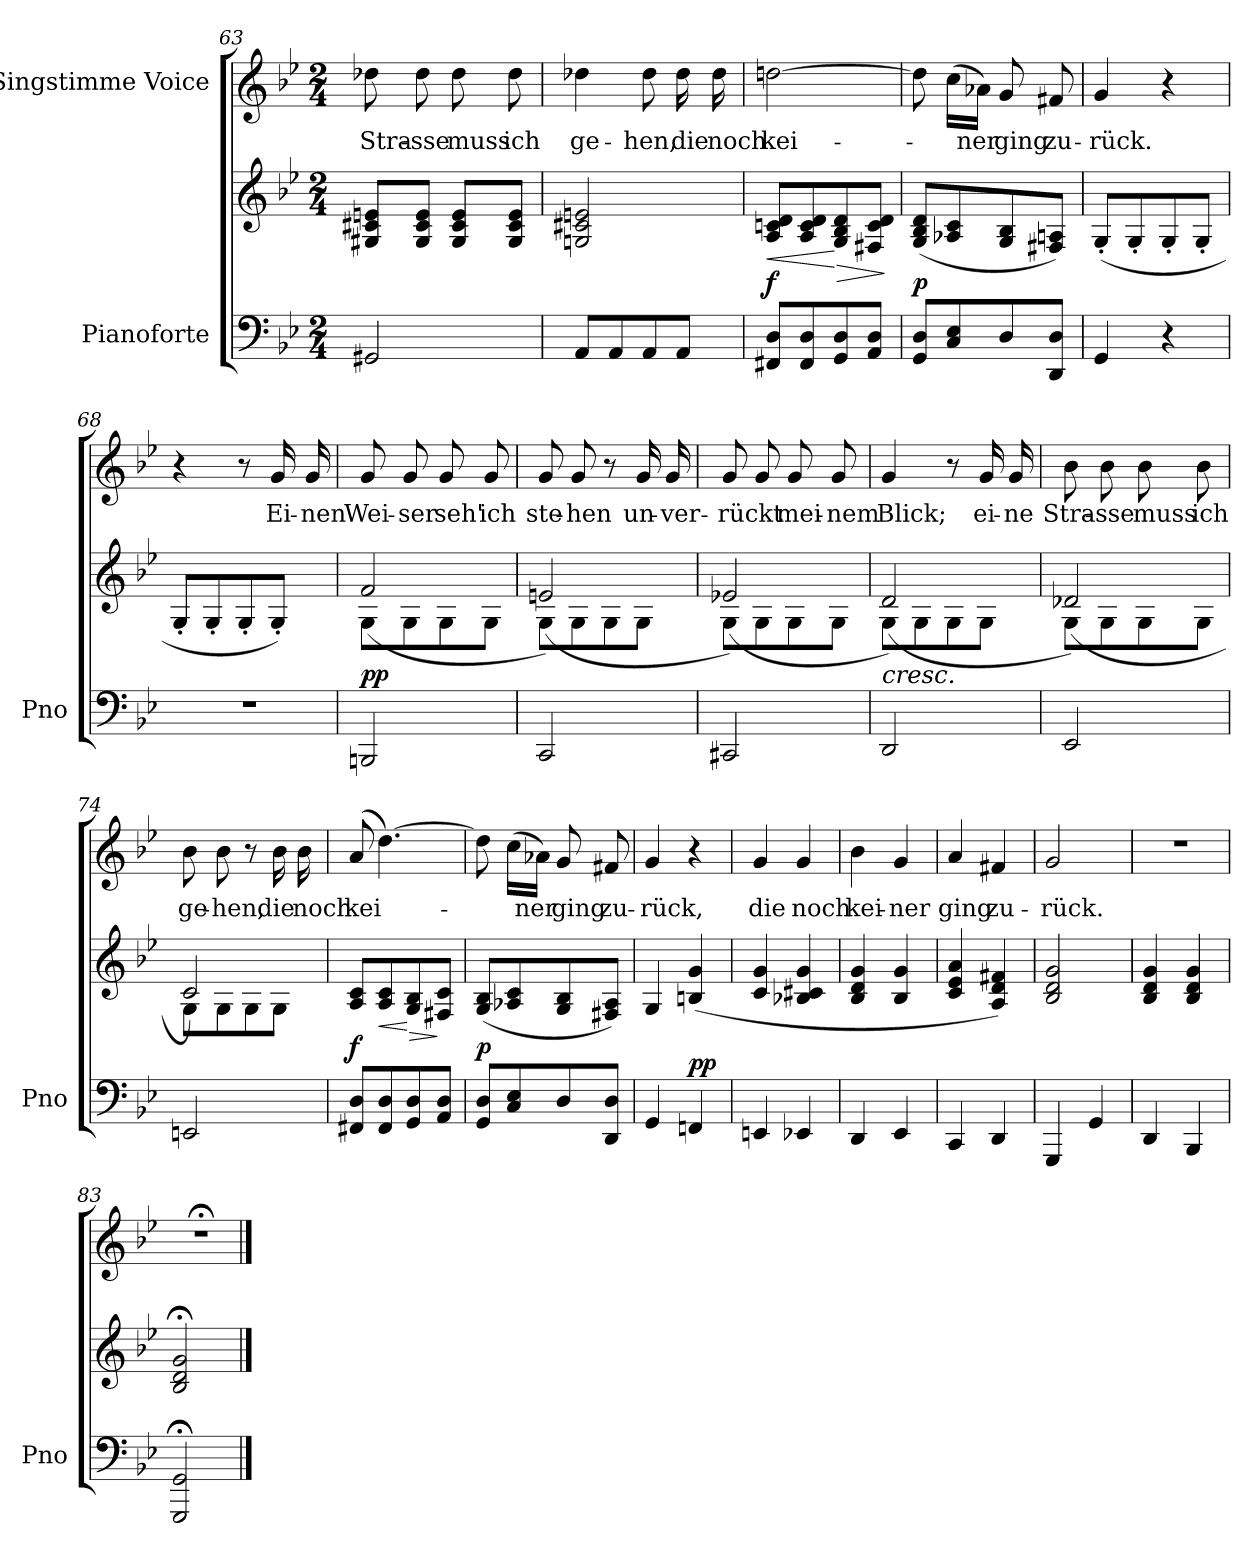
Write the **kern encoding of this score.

**kern	**kern	**dynam	**kern	**text
*part2	*part2	*part2	*part1	*part1
*staff3	*staff2	*staff2/3	*staff1	*staff1
*I"Pianoforte	*	*	*I"Singstimme Voice	*
*I'Pno	*	*	*	*
*clefF4	*clefG2	*	*clefG2	*
*k[b-e-]	*k[b-e-]	*	*k[b-e-]	*
*M2/4	*M2/4	*	*M2/4	*
=63	=63	=63	=63	=63
!	!	!	!	!LO:LY:b
2GG#X/	8G#X/ 8c#X/ 8en/L	.	8dd-X\	Stra-
!	!	!	!	!LO:LY:b
.	8G#/ 8c#/ 8e/J	.	8dd-\	-sse
!	!	!	!	!LO:LY:b
.	8G#/ 8c#/ 8e/L	.	8dd-\	muss
!	!	!	!	!LO:LY:b
.	8G#/ 8c#/ 8e/J	.	8dd-\	ich
=64	=64	=64	=64	=64
!	!	!	!	!LO:LY:b
8AA/L	2Gn/ 2c#X/ 2en/	.	4dd-X\	ge-
8AA/	.	.	.	.
!	!	!	!	!LO:LY:b
8AA/	.	.	8dd-\	-hen,
!	!	!	!	!LO:LY:b
8AA/J	.	.	16dd-\	die
!	!	!	!	!LO:LY:b
.	.	.	16dd-\	noch
=65	=65	=65	=65	=65
!	!	!LO:HP:b	!	!LO:LY:b
!	!	!LO:DY:n=1:a=2	!	!
8FF#X/ 8D/L	8A/ 8cn/ 8d/L	< f	[2ddn\	-kei-
8FF#/ 8D/	8A/ 8c/ 8d/	.	.	.
!	!	!LO:HP:n=1:b	!	!
8GG/ 8D/	8G/ 8B-/ 8d/	[ >	.	.
8AA/ 8D/J	8F#X/ 8c/ 8d/J	.	.	.
.	.	]	.	.
!!LO:LB:g=z
=66	=66	=66	=66	=66
!	!	!LO:DY:a=2	!	!
8GG/ 8D/L	(<8G/ 8B-/ 8d/L	p	8dd\]	.
8C/ 8E-/	8A-X/ 8c/	.	(>16cc\LL	.
!	!	!	!	!LO:LY:b
.	.	.	16a-X\JJ)	-ner
!	!	!	!	!LO:LY:b
8D/	8G/ 8B-/	.	8g/	ging
!	!	!	!	!LO:LY:b
8DD/ 8D/J	8F#X/ 8An/J)	.	8f#X/	zu-
=67	=67	=67	=67	=67
!	!	!	!	!LO:LY:b
4GG/	(<8G'/L	.	4g/	-rück.
.	8G'/	.	.	.
4r	8G'/	.	4r	.
.	8G'/J	.	.	.
=68	=68	=68	=68	=68
2r	8G'/L	.	4r	.
.	8G'/	.	.	.
.	8G'/	.	8r	.
!	!	!	!	!LO:LY:b
.	8G'/J)	.	16g/	Ei-
!	!	!	!	!LO:LY:b
.	.	.	16g/	-nen
=69	=69	=69	=69	=69
*	*^	*	*	*
!	!	!	!LO:DY:a=2	!	!LO:LY:b
2BBBn/	8G\L	(>2f/	pp	8g/	Wei-
!	!	!	!	!	!LO:LY:b
.	8G\	.	.	8g/	-ser
!	!	!	!	!	!LO:LY:b
.	8G\	.	.	8g/	seh'
!	!	!	!	!	!LO:LY:b
.	8G\J	.	.	8g/	ich
=70	=70	=70	=70	=70	=70
!	!	!	!	!	!LO:LY:b
2CC/	8G\L	(>2en/)	.	8g/	ste-
!	!	!	!	!	!LO:LY:b
.	8G\	.	.	8g/	-hen
.	8G\	.	.	8r	.
!	!	!	!	!	!LO:LY:b
.	8G\J	.	.	16g/	un-
!	!	!	!	!	!LO:LY:b
.	.	.	.	16g/	-ver-
=71	=71	=71	=71	=71	=71
!	!	!	!	!	!LO:LY:b
2CC#X/	8G\L	(>2e-X/)	.	8g/	-rückt
.	8G\	.	.	8g/	.
!	!	!	!	!	!LO:LY:b
.	8G\	.	.	8g/	mei-
!	!	!	!	!	!LO:LY:b
.	8G\J	.	.	8g/	-nem
!!LO:PB:g=z
=72	=72	=72	=72	=72	=72
!	!LO:TX:b:i:t=cresc.	!	!	!	!
!	!	!	!	!	!LO:LY:b
2DD/	8G\L	(>2d/)	.	4g/	Blick;
.	8G\	.	.	.	.
.	8G\	.	.	8r	.
!	!	!	!	!	!LO:LY:b
.	8G\J	.	.	16g/	ei-
!	!	!	!	!	!LO:LY:b
.	.	.	.	16g/	-ne
=73	=73	=73	=73	=73	=73
!	!	!	!	!	!LO:LY:b
2EE-/	8G\L	(>2d-X/)	.	8b-\	Stra-
!	!	!	!	!	!LO:LY:b
.	8G\	.	.	8b-\	-sse
!	!	!	!	!	!LO:LY:b
.	8G\	.	.	8b-\	muss
!	!	!	!	!	!LO:LY:b
.	8G\J	.	.	8b-\	ich
=74	=74	=74	=74	=74	=74
!	!	!	!	!	!LO:LY:b
2EEn/	8G\L	2c/)	.	8b-\	ge-
!	!	!	!	!	!LO:LY:b
.	8G\	.	.	8b-\	-hen,
.	8G\	.	.	8r	.
!	!	!	!	!	!LO:LY:b
.	8G\J	.	.	16b-\	die
!	!	!	!	!	!LO:LY:b
.	.	.	.	16b-\	noch
*	*v	*v	*	*	*
!!LO:LB:g=z
=75	=75	=75	=75	=75
!	!	!LO:DY:a=2	!	!LO:LY:b
8FF#X/ 8D/L	8A/ 8c/L	f	(>8a/	-kei-
!	!	!LO:HP:b	!	!
8FF#/ 8D/	8A/ 8c/	<	[4.dd\)	.
!	!	!LO:HP:n=1:b	!	!
8GG/ 8D/	8G/ 8B-/	[ >	.	.
8AA/ 8D/J	8F#X/ 8c/J	]	.	.
=76	=76	=76	=76	=76
!	!	!LO:DY:a=2	!	!
8GG/ 8D/L	(<8G/ 8B-/L	p	8dd\]	.
8C/ 8E-/	8A-X/ 8c/	.	(>16cc\LL	.
!	!	!	!	!LO:LY:b
.	.	.	16a-X\JJ)	-ner
!	!	!	!	!LO:LY:b
8D/	8G/ 8B-/	.	8g/	ging
!	!	!	!	!LO:LY:b
8DD/ 8D/J	8F#X/ 8A-/J)	.	8f#X/	zu-
=77	=77	=77	=77	=77
!	!	!	!	!LO:LY:b
4GG/	4G/	.	4g/	-rück,
*	*	*	*MM30	*
!	!	!LO:DY:a=2	!	!
4FFn/	(<4Bn/ 4g/	pp	4r	.
=78	=78	=78	=78	=78
!	!	!	!	!LO:LY:b
4EEn/	4c/ 4g/	.	4g/	die
!	!	!	!	!LO:LY:b
4EE-X/	4B-X/ 4c#X/ 4g/	.	4g/	noch
!!LO:LB:g=z
=79	=79	=79	=79	=79
!	!	!	!	!LO:LY:b
4DD/	4B-/ 4d/ 4g/	.	4b-\	kei-
!	!	!	!	!LO:LY:b
4EE-/	4B-/ 4g/	.	4g/	-ner
=80	=80	=80	=80	=80
!	!	!	!	!LO:LY:b
4CC/	4c/ 4e-/ 4a/	.	4a/	ging
!	!	!	!	!LO:LY:b
4DD/	4A/ 4d/ 4f#X/)	.	4f#X/	zu-
=81	=81	=81	=81	=81
!	!	!	!	!LO:LY:b
4GGG/	2B-/ 2d/ 2g/	.	2g/	-rück.
4GG/	.	.	.	.
=82	=82	=82	=82	=82
4DD/	4B-/ 4d/ 4g/	.	2r	.
4BBB-/	4B-/ 4d/ 4g/	.	.	.
=83	=83	=83	=83	=83
2GGG/;< 2GG/;<	2B-/;< 2d/;< 2g/;<	.	2r;<	.
==	==	==	==	==
*-	*-	*-	*-	*-
